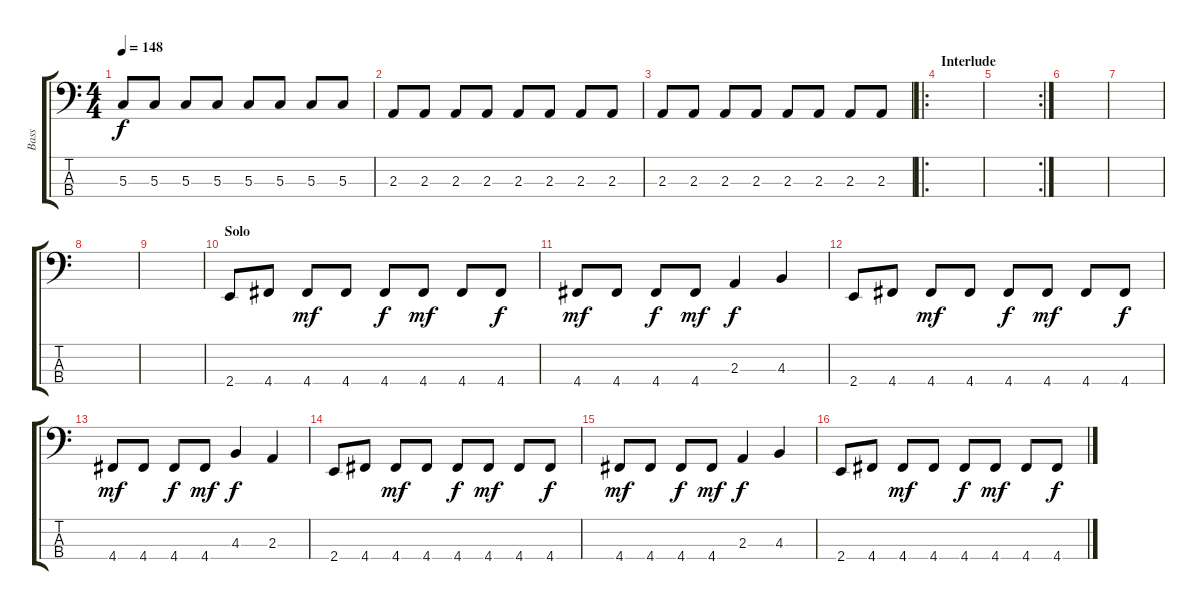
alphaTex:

\track ("Bass" "Bass") {instrument electricbassfinger}
\staff {score tabs}
\tuning (F2 C2 G1 D1) {hide}
\ts (4 4)
\tempo 148
\clef f4
\ks c
5.3.8{dy f} 5.3.8 5.3.8 5.3.8 5.3.8 5.3.8 5.3.8 5.3.8 |
2.3.8 2.3.8 2.3.8 2.3.8 2.3.8 2.3.8 2.3.8 2.3.8 |
2.3.8 2.3.8 2.3.8 2.3.8 2.3.8 2.3.8 2.3.8 2.3.8 |
\ro
\section ("" "Interlude")
|
\rc 2
|
|
|
|
\section ("" "")
|
\section ("" "Solo")
2.4.8 4.4.8 4.4.8{dy mf} 4.4.8 4.4.8{dy f} 4.4.8{dy mf} 4.4.8 4.4.8{dy f} |
4.4.8{dy mf} 4.4.8 4.4.8{dy f} 4.4.8{dy mf} 2.3.4{dy f} 4.3.4 |
2.4.8 4.4.8 4.4.8{dy mf} 4.4.8 4.4.8{dy f} 4.4.8{dy mf} 4.4.8 4.4.8{dy f} |
4.4.8{dy mf} 4.4.8 4.4.8{dy f} 4.4.8{dy mf} 4.3.4{dy f} 2.3.4 |
2.4.8 4.4.8 4.4.8{dy mf} 4.4.8 4.4.8{dy f} 4.4.8{dy mf} 4.4.8 4.4.8{dy f} |
4.4.8{dy mf} 4.4.8 4.4.8{dy f} 4.4.8{dy mf} 2.3.4{dy f} 4.3.4 |
2.4.8 4.4.8 4.4.8{dy mf} 4.4.8 4.4.8{dy f} 4.4.8{dy mf} 4.4.8 4.4.8{dy f}
